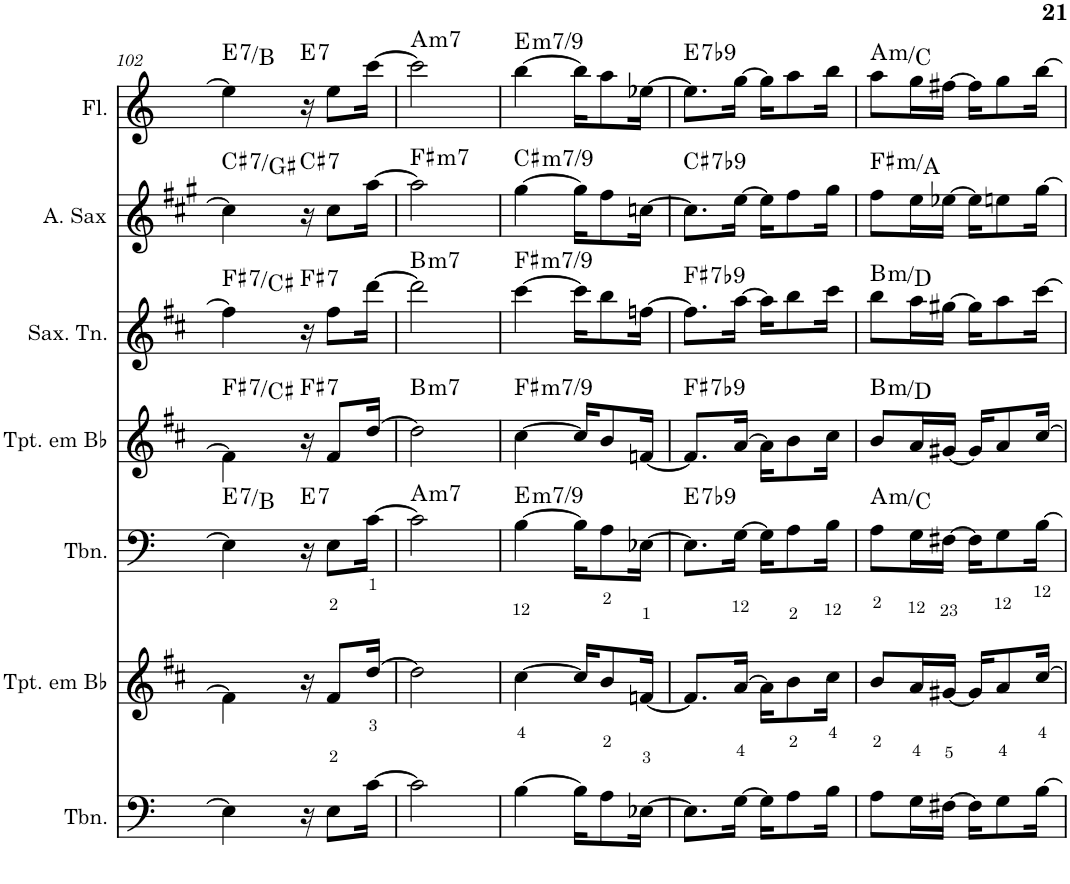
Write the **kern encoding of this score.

**kern	**kern	**kern	**harte	**kern	**harte	**kern	**harte	**kern	**harte	**kern	**harte
*part7	*part6	*part5	*part5	*part4	*part4	*part3	*part3	*part2	*part2	*part1	*part1
*staff7	*staff6	*staff5	*	*staff4	*	*staff3	*	*staff2	*	*staff1	*
*I"Trombone	*I"Trompete em Bb	*I"Trombone	*	*I"Trompete em Bb	*	*I"Saxofone Tenor	*	*I"Saxofone Alto	*	*I"Flauta Transversal	*
*I'Tbn.	*I'Tpt. em Bb	*I'Tbn.	*	*I'Tpt. em Bb	*	*I'Sax. Tn.	*	*	*	*I'Fl.	*
!!LO:PB:g=z
*clefF4	*clefG2	*clefF4	*	*clefG2	*	*clefG2	*	*clefG2	*	*clefG2	*
*	*Trd1c2	*	*	*Trd1c2	*	*Trd8c14	*	*Trd5c9	*	*	*
*k[]	*k[f#c#]	*k[]	*	*k[f#c#]	*	*k[f#c#]	*	*k[f#c#g#]	*	*k[]	*
*M4/4	*M4/4	*M4/4	*	*M4/4	*	*M4/4	*	*M4/4	*	*M4/4	*
=102	=102	=102	=102	=102	=102	=102	=102	=102	=102	=102	=102
!	!	!	!LO:H:kt=7	!	!LO:H:kt=7	!	!LO:H:kt=7	!	!LO:H:kt=7	!	!LO:H:kt=7
4E\]	4f#\]	4E\]	E:7/5	4f#\]	F#:7/5	4ff#\]	F#:7/5	4cc#\]	C#:7/5	4ee\]	E:7/5
!	!	!	!LO:H:kt=7	!	!LO:H:kt=7	!	!LO:H:kt=7	!	!LO:H:kt=7	!	!LO:H:kt=7
16r	16r	16r	E:7	16r	F#:7	16r	F#:7	16r	C#:7	16r	E:7
8E\L	8f#/L	8E\L	.	8f#/L	.	8ff#\L	.	8cc#\L	.	8ee\L	.
[16c\Jk	[16dd/Jk	[16c\Jk	.	[16dd/Jk	.	[16ddd\Jk	.	[16aa\Jk	.	[16ccc\Jk	.
=103	=103	=103	=103	=103	=103	=103	=103	=103	=103	=103	=103
!	!	!	!LO:H:kt=m7	!	!LO:H:kt=m7	!	!LO:H:kt=m7	!	!LO:H:kt=m7	!	!LO:H:kt=m7
2c\]	2dd\]	2c\]	A:min7	2dd\]	B:min7	2ddd\]	B:min7	2aa\]	F#:min7	2ccc\]	A:min7
=104	=104	=104	=104	=104	=104	=104	=104	=104	=104	=104	=104
!	!	!	!LO:H:kt=m7/9	!	!LO:H:kt=m7/9	!	!LO:H:kt=m7/9	!	!LO:H:kt=m7/9	!	!LO:H:kt=m7/9
[4B\	[4cc#\	[4B\	E:min	[4cc#\	F#:min	[4ccc#\	F#:min	[4gg#\	C#:min	[4bb\	E:min
16B\KL]	16cc#/KL]	16B\KL]	.	16cc#/KL]	.	16ccc#\KL]	.	16gg#\KL]	.	16bb\KL]	.
8A\	8b/	8A\	.	8b/	.	8bb\	.	8ff#\	.	8aa\	.
[16E-X\Jk	[16fn/Jk	[16E-X\Jk	.	[16fn/Jk	.	[16ffn\Jk	.	[16ccn\Jk	.	[16ee-X\Jk	.
=105	=105	=105	=105	=105	=105	=105	=105	=105	=105	=105	=105
!	!	!	!LO:H:kt=7	!	!LO:H:kt=7	!	!LO:H:kt=7	!	!LO:H:kt=7	!	!LO:H:kt=7
8.E-\L]	8.f/L]	8.E-\L]	E:7(b9)	8.f/L]	F#:7(b9)	8.ff\L]	F#:7(b9)	8.cc\L]	C#:7(b9)	8.ee-\L]	E:7(b9)
[16G\Jk	[16a/Jk	[16G\Jk	.	[16a/Jk	.	[16aa\Jk	.	[16ee\Jk	.	[16gg\Jk	.
16G\KL]	16a\KL]	16G\KL]	.	16a\KL]	.	16aa\KL]	.	16ee\KL]	.	16gg\KL]	.
8A\	8b\	8A\	.	8b\	.	8bb\	.	8ff#\	.	8aa\	.
16B\Jk	16cc#\Jk	16B\Jk	.	16cc#\Jk	.	16ccc#\Jk	.	16gg#\Jk	.	16bb\Jk	.
=106	=106	=106	=106	=106	=106	=106	=106	=106	=106	=106	=106
!	!	!	!LO:H:kt=m	!	!LO:H:kt=m	!	!LO:H:kt=m	!	!LO:H:kt=m	!	!LO:H:kt=m
8A\L	8b/L	8A\L	A:min/b3	8b/L	B:min/b3	8bb\L	B:min/b3	8ff#\L	F#:min/b3	8aa\L	A:min/b3
16G\L	16a/L	16G\L	.	16a/L	.	16aa\L	.	16ee\L	.	16gg\L	.
[16F#X\JJ	[16g#X/JJ	[16F#X\JJ	.	[16g#X/JJ	.	[16gg#X\JJ	.	[16ee-X\JJ	.	[16ff#X\JJ	.
16F#\KL]	16g#/KL]	16F#\KL]	.	16g#/KL]	.	16gg#\KL]	.	16ee-\KL]	.	16ff#\KL]	.
8G\	8a/	8G\	.	8a/	.	8aa\	.	8een\	.	8gg\	.
[16B\Jk	[16cc#/Jk	[16B\Jk	.	[16cc#/Jk	.	[16ccc#\Jk	.	[16gg#\Jk	.	[16bb\Jk	.
=	=	=	=	=	=	=	=	=	=	=	=
*-	*-	*-	*-	*-	*-	*-	*-	*-	*-	*-	*-
